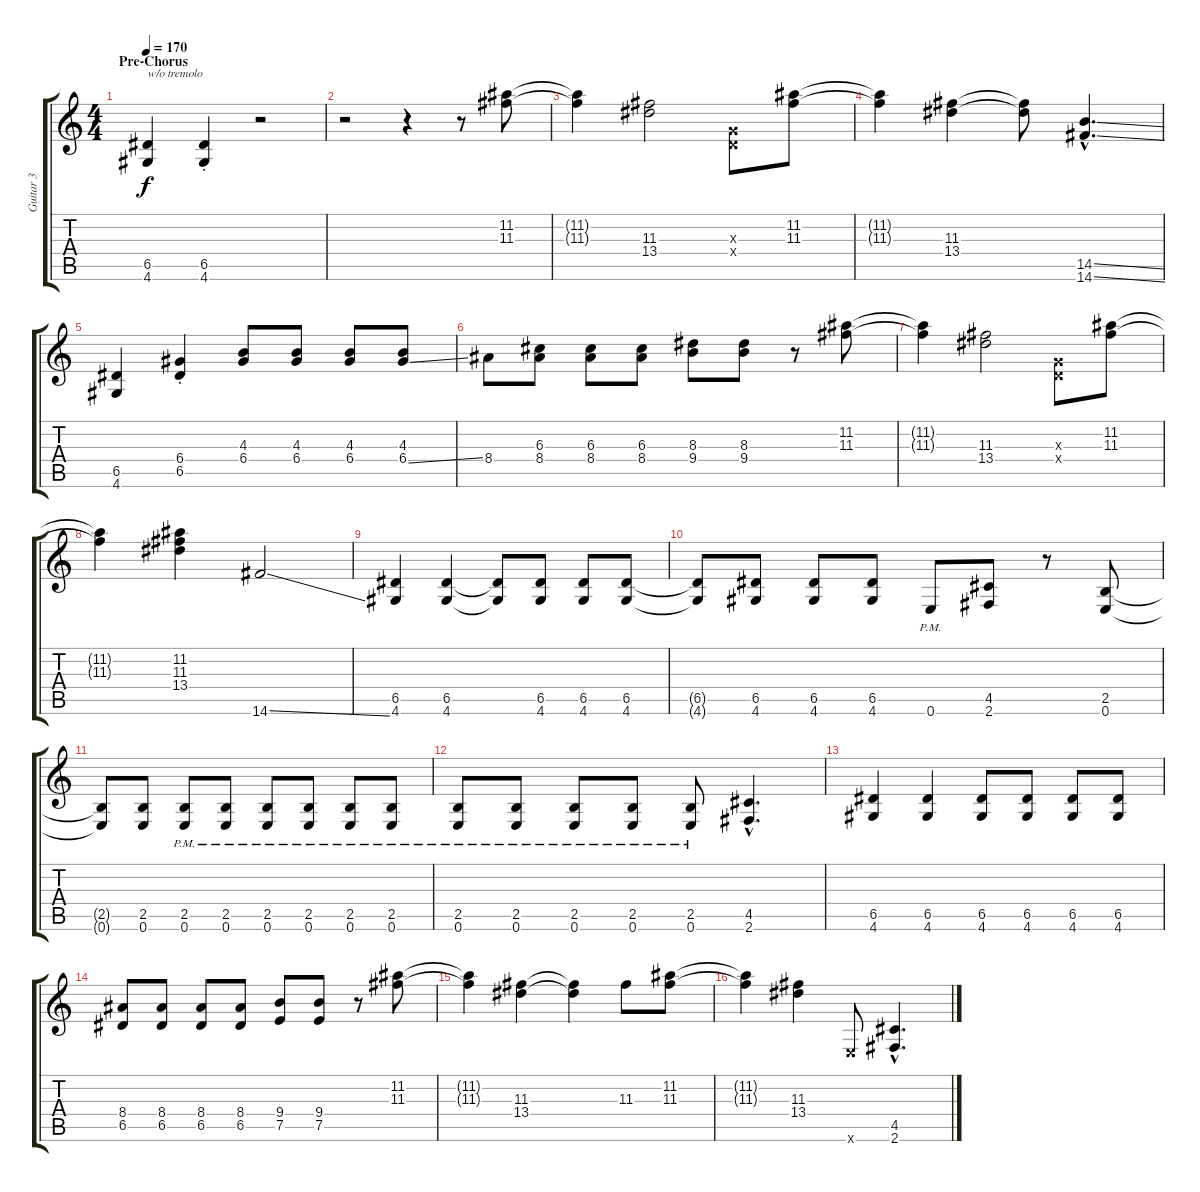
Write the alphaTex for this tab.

\track ("Guitar 3" "Guitar 3") {instrument distortionguitar}
\staff {score tabs}
\tuning (E4 B3 G3 D3 A2 E2) {hide}
\ts (4 4)
\section ("" "Pre-Chorus")
\tempo 170
\clef g2
\ks c
(6.5 4.6).4{txt "w/o tremolo" dy f} (6.5{st} 4.6{st}).4 r.2 |
r.2 r.4 r.8 (11.2 11.3).8 |
(11.2{t} 11.3{t}).4 (11.3 13.4).2 (0.3{x} 0.4{x}).8 (11.2 11.3).8 |
(11.2{t} 11.3{t}).4 (11.3 13.4).4 (11.3{t} 13.4{t}).8 (14.5{ss hac} 14.6{ss hac}).4{d} |
(6.5 4.6).4 (6.4{st} 6.5{st}).4 (4.3 6.4).8 (4.3 6.4).8 (4.3 6.4).8 (4.3 6.4{ss}).8 |
8.4.8 (6.3 8.4).8 (6.3 8.4).8 (6.3 8.4).8 (8.3 9.4).8 (8.3 9.4).8 r.8 (11.2 11.3).8 |
(11.2{t} 11.3{t}).4 (11.3 13.4).2 (0.3{x} 0.4{x}).8 (11.2 11.3).8 |
(11.2{t} 11.3{t}).4 (11.2 11.3 13.4).4 14.6{ss}.2 |
(6.5 4.6).4 (6.5 4.6).4 (6.5{t} 4.6{t}).8 (6.5 4.6).8 (6.5 4.6).8 (6.5 4.6).8 |
(6.5{t} 4.6{t}).8 (6.5 4.6).8 (6.5 4.6).8 (6.5 4.6).8 0.6{pm}.8 (4.5 2.6).8 r.8 (2.5 0.6).8 |
(2.5{t} 0.6{t}).8 (2.5 0.6).8 (2.5{pm} 0.6{pm}).8 (2.5{pm} 0.6{pm}).8 (2.5{pm} 0.6{pm}).8 (2.5{pm} 0.6{pm}).8 (2.5{pm} 0.6{pm}).8 (2.5{pm} 0.6{pm}).8 |
(2.5{pm} 0.6{pm}).8 (2.5{pm} 0.6{pm}).8 (2.5{pm} 0.6{pm}).8 (2.5{pm} 0.6{pm}).8 (2.5{pm} 0.6{pm}).8 (4.5{hac} 2.6{hac}).4{d} |
(6.5 4.6).4 (6.5 4.6).4 (6.5 4.6).8 (6.5 4.6).8 (6.5 4.6).8 (6.5 4.6).8 |
(8.4 6.5).8 (8.4 6.5).8 (8.4 6.5).8 (8.4 6.5).8 (9.4 7.5).8 (9.4 7.5).8 r.8 (11.2 11.3).8 |
(11.2{t} 11.3{t}).4 (11.3 13.4).4 (11.3{t} 13.4{t}).4 11.3.8 (11.2 11.3).8 |
(11.2{t} 11.3{t}).4 (11.3 13.4).4 0.6{x}.8 (4.5{hac} 2.6{hac}).4{d}
